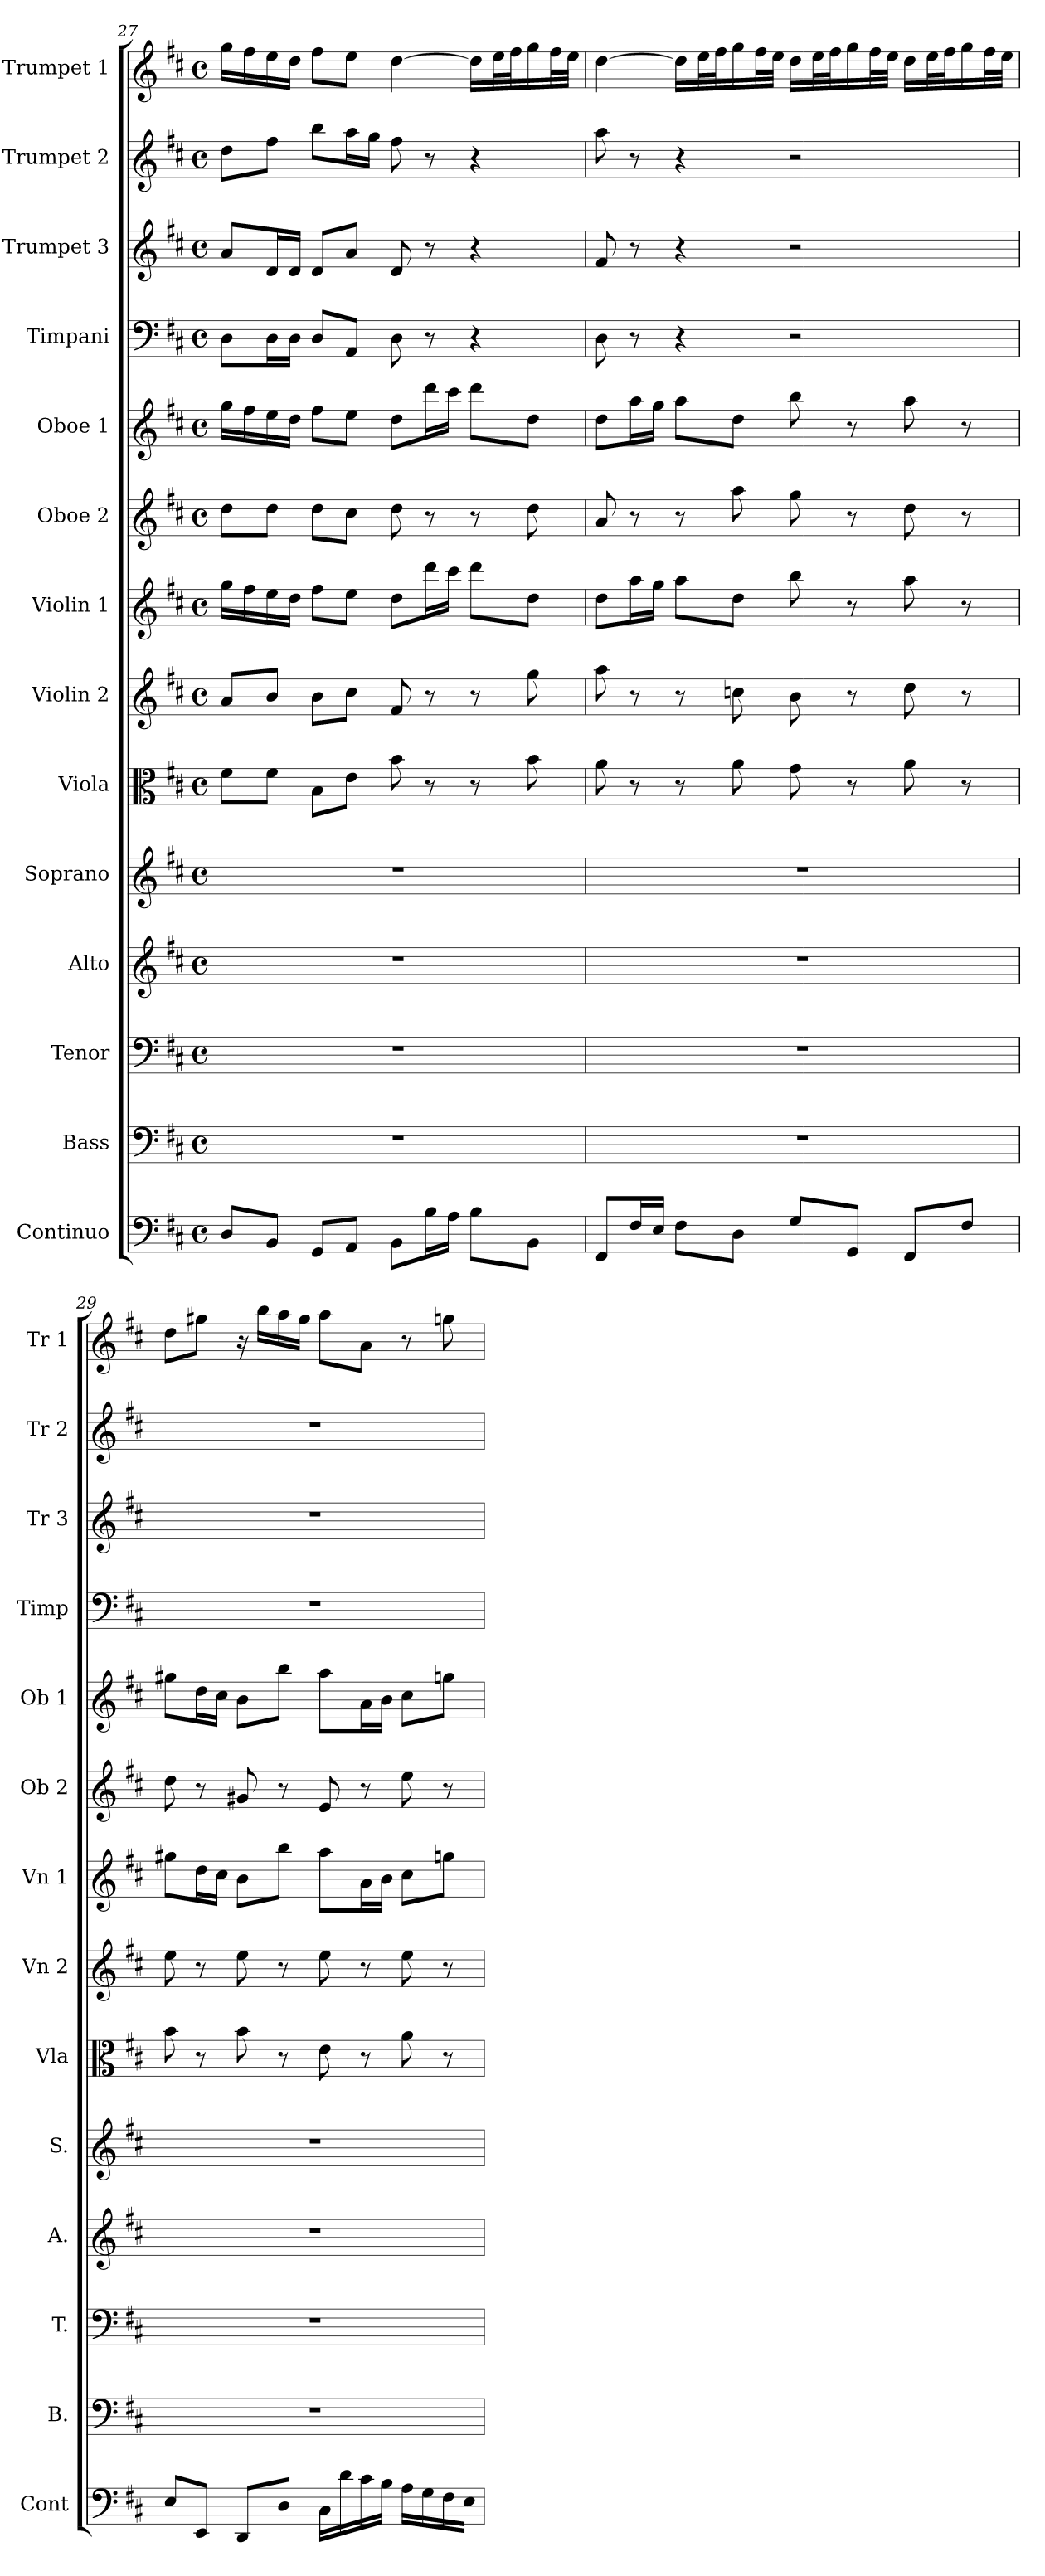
**kern	**kern	**kern	**kern	**kern	**kern	**kern	**kern	**kern	**kern	**kern	**kern	**kern	**kern
*part14	*part13	*part12	*part11	*part10	*part9	*part8	*part7	*part6	*part5	*part4	*part3	*part2	*part1
*staff14	*staff13	*staff12	*staff11	*staff10	*staff9	*staff8	*staff7	*staff6	*staff5	*staff4	*staff3	*staff2	*staff1
*I"Continuo	*I"Bass	*I"Tenor	*I"Alto	*I"Soprano	*I"Viola	*I"Violin 2	*I"Violin 1	*I"Oboe 2	*I"Oboe 1	*I"Timpani	*I"Trumpet 3	*I"Trumpet 2	*I"Trumpet 1
*I'Cont	*I'B.	*I'T.	*I'A.	*I'S.	*I'Vla	*I'Vn 2	*I'Vn 1	*I'Ob 2	*I'Ob 1	*I'Timp	*I'Tr 3	*I'Tr 2	*I'Tr 1
!!LO:PB:g=z
*clefF4	*clefF4	*clefF4	*clefG2	*clefG2	*clefC3	*clefG2	*clefG2	*clefG2	*clefG2	*clefF4	*clefG2	*clefG2	*clefG2
*k[f#c#]	*k[f#c#]	*k[f#c#]	*k[f#c#]	*k[f#c#]	*k[f#c#]	*k[f#c#]	*k[f#c#]	*k[f#c#]	*k[f#c#]	*k[f#c#]	*k[f#c#]	*k[f#c#]	*k[f#c#]
*D:	*D:	*D:	*D:	*D:	*D:	*D:	*D:	*D:	*D:	*D:	*D:	*D:	*D:
*M4/4	*M4/4	*M4/4	*M4/4	*M4/4	*M4/4	*M4/4	*M4/4	*M4/4	*M4/4	*M4/4	*M4/4	*M4/4	*M4/4
*met(c)	*met(c)	*met(c)	*met(c)	*met(c)	*met(c)	*met(c)	*met(c)	*met(c)	*met(c)	*met(c)	*met(c)	*met(c)	*met(c)
=27	=27	=27	=27	=27	=27	=27	=27	=27	=27	=27	=27	=27	=27
8D/L	1r	1r	1r	1r	8f#\L	8a/L	16gg\LL	8dd\L	16gg\LL	8D\L	8a/L	8dd\L	16gg\LL
.	.	.	.	.	.	.	16ff#\	.	16ff#\	.	.	.	16ff#\
8BB/J	.	.	.	.	8f#\J	8b/J	16ee\	8dd\J	16ee\	16D\L	16d/L	8ff#\J	16ee\
.	.	.	.	.	.	.	16dd\JJ	.	16dd\JJ	16D\JJ	16d/JJ	.	16dd\JJ
8GG/L	.	.	.	.	8B\L	8b\L	8ff#\L	8dd\L	8ff#\L	8D/L	8d/L	8bb\L	8ff#\L
8AA/J	.	.	.	.	8e\J	8cc#\J	8ee\J	8cc#\J	8ee\J	8AA/J	8a/J	16aa\L	8ee\J
.	.	.	.	.	.	.	.	.	.	.	.	16gg\JJ	.
8BB\L	.	.	.	.	8b\	8f#/	8dd\L	8dd\	8dd\L	8D\	8d/	8ff#\	[4dd\
16B\L	.	.	.	.	8r	8r	16ddd\L	8r	16ddd\L	8r	8r	8r	.
16A\JJ	.	.	.	.	.	.	16ccc#\JJ	.	16ccc#\JJ	.	.	.	.
8B\L	.	.	.	.	8r	8r	8ddd\L	8r	8ddd\L	4r	4r	4r	16dd\LL]
.	.	.	.	.	.	.	.	.	.	.	.	.	32ee\L
.	.	.	.	.	.	.	.	.	.	.	.	.	32ff#\J
8BB\J	.	.	.	.	8b\	8gg\	8dd\J	8dd\	8dd\J	.	.	.	16gg\
.	.	.	.	.	.	.	.	.	.	.	.	.	32ff#\L
.	.	.	.	.	.	.	.	.	.	.	.	.	32ee\JJJ
=28	=28	=28	=28	=28	=28	=28	=28	=28	=28	=28	=28	=28	=28
8FF#/L	1r	1r	1r	1r	8a\	8aa\	8dd\L	8a/	8dd\L	8D\	8f#/	8aa\	[4dd\
16F#/L	.	.	.	.	8r	8r	16aa\L	8r	16aa\L	8r	8r	8r	.
16E/JJ	.	.	.	.	.	.	16gg\JJ	.	16gg\JJ	.	.	.	.
8F#\L	.	.	.	.	8r	8r	8aa\L	8r	8aa\L	4r	4r	4r	16dd\LL]
.	.	.	.	.	.	.	.	.	.	.	.	.	32ee\L
.	.	.	.	.	.	.	.	.	.	.	.	.	32ff#\J
8D\J	.	.	.	.	8a\	8ccn\	8dd\J	8aa\	8dd\J	.	.	.	16gg\
.	.	.	.	.	.	.	.	.	.	.	.	.	32ff#\L
.	.	.	.	.	.	.	.	.	.	.	.	.	32ee\JJJ
8G/L	.	.	.	.	8g\	8b\	8bb\	8gg\	8bb\	2r	2r	2r	16dd\LL
.	.	.	.	.	.	.	.	.	.	.	.	.	32ee\L
.	.	.	.	.	.	.	.	.	.	.	.	.	32ff#\J
8GG/J	.	.	.	.	8r	8r	8r	8r	8r	.	.	.	16gg\
.	.	.	.	.	.	.	.	.	.	.	.	.	32ff#\L
.	.	.	.	.	.	.	.	.	.	.	.	.	32ee\JJJ
8FF#/L	.	.	.	.	8a\	8dd\	8aa\	8dd\	8aa\	.	.	.	16dd\LL
.	.	.	.	.	.	.	.	.	.	.	.	.	32ee\L
.	.	.	.	.	.	.	.	.	.	.	.	.	32ff#\J
8F#/J	.	.	.	.	8r	8r	8r	8r	8r	.	.	.	16gg\
.	.	.	.	.	.	.	.	.	.	.	.	.	32ff#\L
.	.	.	.	.	.	.	.	.	.	.	.	.	32ee\JJJ
=29	=29	=29	=29	=29	=29	=29	=29	=29	=29	=29	=29	=29	=29
8E/L	1r	1r	1r	1r	8b\	8ee\	8gg#X\L	8dd\	8gg#X\L	1r	1r	1r	8dd\L
8EE/J	.	.	.	.	8r	8r	16dd\L	8r	16dd\L	.	.	.	8gg#X\J
.	.	.	.	.	.	.	16cc#\JJ	.	16cc#\JJ	.	.	.	.
8DD/L	.	.	.	.	8b\	8ee\	8b\L	8g#X/	8b\L	.	.	.	16r
.	.	.	.	.	.	.	.	.	.	.	.	.	16bb\LL
8D/J	.	.	.	.	8r	8r	8bb\J	8r	8bb\J	.	.	.	16aa\
.	.	.	.	.	.	.	.	.	.	.	.	.	16gg#\JJ
16C#\LL	.	.	.	.	8e\	8ee\	8aa\L	8e/	8aa\L	.	.	.	8aa\L
16d\	.	.	.	.	.	.	.	.	.	.	.	.	.
16c#\	.	.	.	.	8r	8r	16a\L	8r	16a\L	.	.	.	8a\J
16B\JJ	.	.	.	.	.	.	16b\JJ	.	16b\JJ	.	.	.	.
16A\LL	.	.	.	.	8a\	8ee\	8cc#\L	8ee\	8cc#\L	.	.	.	8r
16G\	.	.	.	.	.	.	.	.	.	.	.	.	.
16F#\	.	.	.	.	8r	8r	8ggn\J	8r	8ggn\J	.	.	.	8ggn\
16E\JJ	.	.	.	.	.	.	.	.	.	.	.	.	.
=	=	=	=	=	=	=	=	=	=	=	=	=	=
*-	*-	*-	*-	*-	*-	*-	*-	*-	*-	*-	*-	*-	*-
